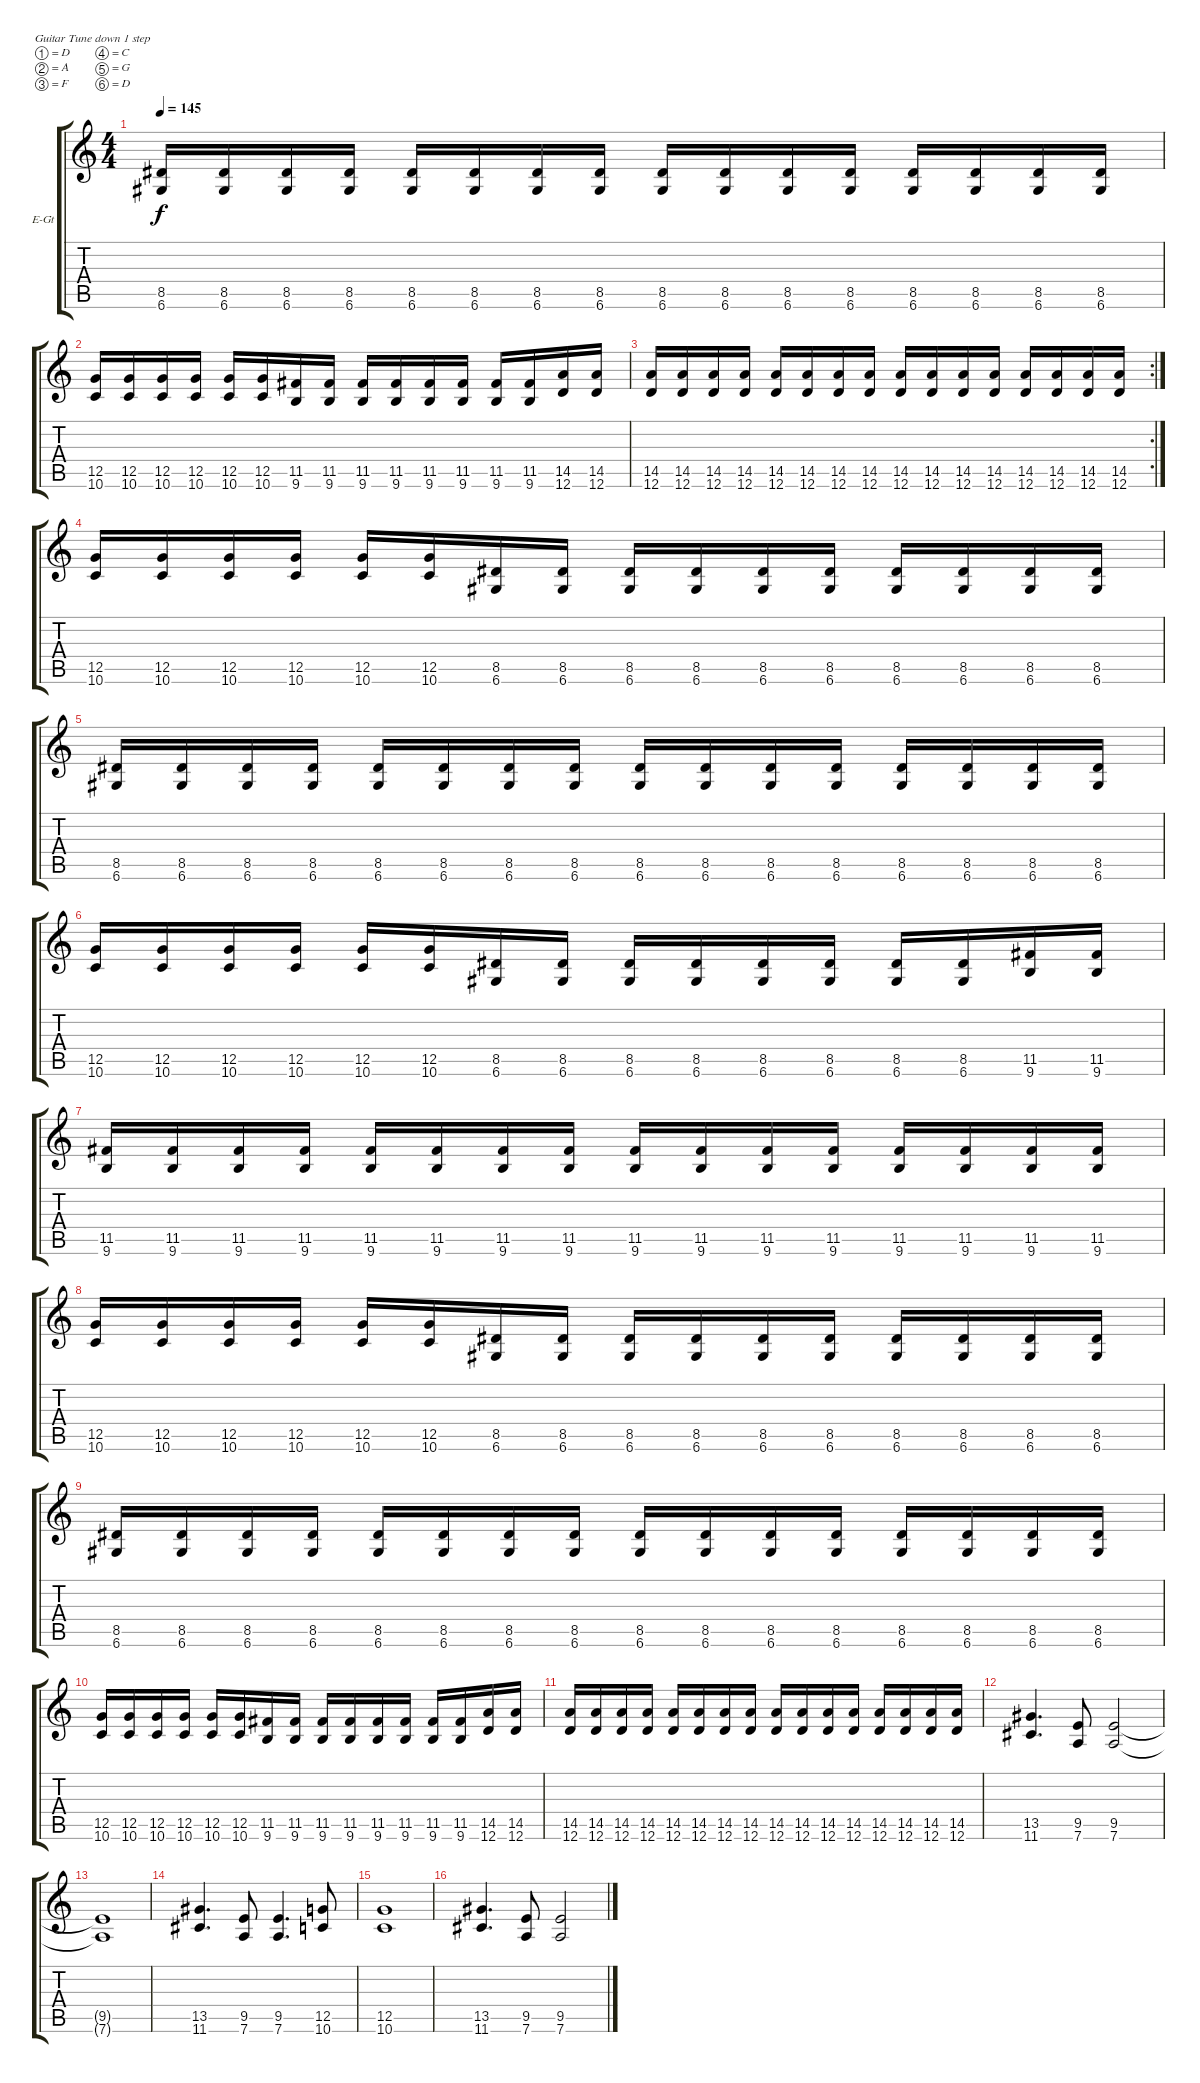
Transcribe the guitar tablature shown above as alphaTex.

\bracketExtendMode groupsimilarinstruments
\firstSystemTrackNameOrientation horizontal
\otherSystemsTrackNameOrientation horizontal
\track ("Solo Guitar" "E-Gt") {instrument distortionguitar}
\staff {score tabs}
\tuning (D4 A3 F3 C3 G2 D2)
\ts (4 4)
\tempo 145
\clef g2
\ks c
(8.5 6.6).16{dy f} (8.5 6.6).16 (8.5 6.6).16 (8.5 6.6).16 (8.5 6.6).16 (8.5 6.6).16 (8.5 6.6).16 (8.5 6.6).16 (8.5 6.6).16 (8.5 6.6).16 (8.5 6.6).16 (8.5 6.6).16 (8.5 6.6).16 (8.5 6.6).16 (8.5 6.6).16 (8.5 6.6).16 |
(12.5 10.6).16 (12.5 10.6).16 (12.5 10.6).16 (12.5 10.6).16 (12.5 10.6).16 (12.5 10.6).16 (11.5 9.6).16 (11.5 9.6).16 (11.5 9.6).16 (11.5 9.6).16 (11.5 9.6).16 (11.5 9.6).16 (11.5 9.6).16 (11.5 9.6).16 (14.5 12.6).16 (14.5 12.6).16 |
\rc 2
(14.5 12.6).16 (14.5 12.6).16 (14.5 12.6).16 (14.5 12.6).16 (14.5 12.6).16 (14.5 12.6).16 (14.5 12.6).16 (14.5 12.6).16 (14.5 12.6).16 (14.5 12.6).16 (14.5 12.6).16 (14.5 12.6).16 (14.5 12.6).16 (14.5 12.6).16 (14.5 12.6).16 (14.5 12.6).16 |
(12.5 10.6).16 (12.5 10.6).16 (12.5 10.6).16 (12.5 10.6).16 (12.5 10.6).16 (12.5 10.6).16 (8.5 6.6).16 (8.5 6.6).16 (8.5 6.6).16 (8.5 6.6).16 (8.5 6.6).16 (8.5 6.6).16 (8.5 6.6).16 (8.5 6.6).16 (8.5 6.6).16 (8.5 6.6).16 |
(8.5 6.6).16 (8.5 6.6).16 (8.5 6.6).16 (8.5 6.6).16 (8.5 6.6).16 (8.5 6.6).16 (8.5 6.6).16 (8.5 6.6).16 (8.5 6.6).16 (8.5 6.6).16 (8.5 6.6).16 (8.5 6.6).16 (8.5 6.6).16 (8.5 6.6).16 (8.5 6.6).16 (8.5 6.6).16 |
(12.5 10.6).16 (12.5 10.6).16 (12.5 10.6).16 (12.5 10.6).16 (12.5 10.6).16 (12.5 10.6).16 (8.5 6.6).16 (8.5 6.6).16 (8.5 6.6).16 (8.5 6.6).16 (8.5 6.6).16 (8.5 6.6).16 (8.5 6.6).16 (8.5 6.6).16 (11.5 9.6).16 (11.5 9.6).16 |
(11.5 9.6).16 (11.5 9.6).16 (11.5 9.6).16 (11.5 9.6).16 (11.5 9.6).16 (11.5 9.6).16 (11.5 9.6).16 (11.5 9.6).16 (11.5 9.6).16 (11.5 9.6).16 (11.5 9.6).16 (11.5 9.6).16 (11.5 9.6).16 (11.5 9.6).16 (11.5 9.6).16 (11.5 9.6).16 |
(12.5 10.6).16 (12.5 10.6).16 (12.5 10.6).16 (12.5 10.6).16 (12.5 10.6).16 (12.5 10.6).16 (8.5 6.6).16 (8.5 6.6).16 (8.5 6.6).16 (8.5 6.6).16 (8.5 6.6).16 (8.5 6.6).16 (8.5 6.6).16 (8.5 6.6).16 (8.5 6.6).16 (8.5 6.6).16 |
(8.5 6.6).16 (8.5 6.6).16 (8.5 6.6).16 (8.5 6.6).16 (8.5 6.6).16 (8.5 6.6).16 (8.5 6.6).16 (8.5 6.6).16 (8.5 6.6).16 (8.5 6.6).16 (8.5 6.6).16 (8.5 6.6).16 (8.5 6.6).16 (8.5 6.6).16 (8.5 6.6).16 (8.5 6.6).16 |
(12.5 10.6).16 (12.5 10.6).16 (12.5 10.6).16 (12.5 10.6).16 (12.5 10.6).16 (12.5 10.6).16 (11.5 9.6).16 (11.5 9.6).16 (11.5 9.6).16 (11.5 9.6).16 (11.5 9.6).16 (11.5 9.6).16 (11.5 9.6).16 (11.5 9.6).16 (14.5 12.6).16 (14.5 12.6).16 |
(14.5 12.6).16 (14.5 12.6).16 (14.5 12.6).16 (14.5 12.6).16 (14.5 12.6).16 (14.5 12.6).16 (14.5 12.6).16 (14.5 12.6).16 (14.5 12.6).16 (14.5 12.6).16 (14.5 12.6).16 (14.5 12.6).16 (14.5 12.6).16 (14.5 12.6).16 (14.5 12.6).16 (14.5 12.6).16 |
(13.5 11.6).4{d} (9.5 7.6).8 (9.5 7.6).2 |
(9.5{t} 7.6{t}).1 |
(13.5 11.6).4{d} (9.5 7.6).8 (9.5 7.6).4{d} (12.5 10.6).8 |
(12.5 10.6).1 |
(13.5 11.6).4{d} (9.5 7.6).8 (9.5 7.6).2
